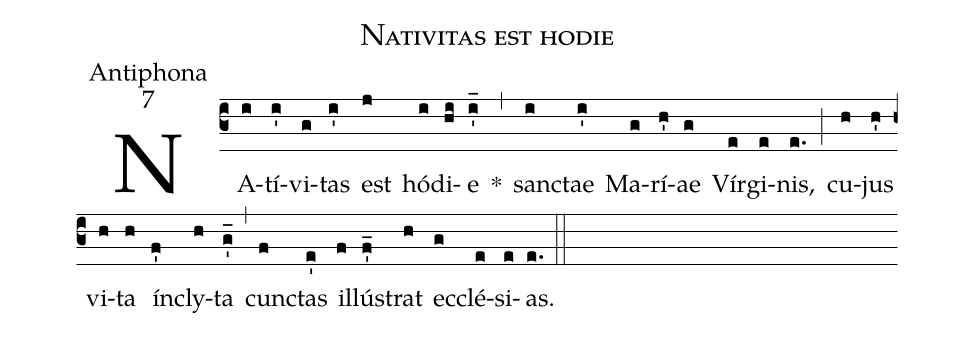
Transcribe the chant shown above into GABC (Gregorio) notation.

name:Nativitas est hodie;
office-part:Antiphona;
mode:7;
%%
(c3) NA(i)tí(i')vi(g)tas(i') est(j) hó(i)di(hi)e(i'_) *(,) san(i)ctae(i') Ma(g)rí(h')ae(g) Vír(e)gi(e)nis,(e.) (;) cu(h)jus(h') vi(h)ta(h) ín(f')cly(h)ta(g'_) (,) cun(f)ctas(e') il(f)lú(f'_)strat(h) ec(g)clé(e)si(e)as.(e.) (::)
